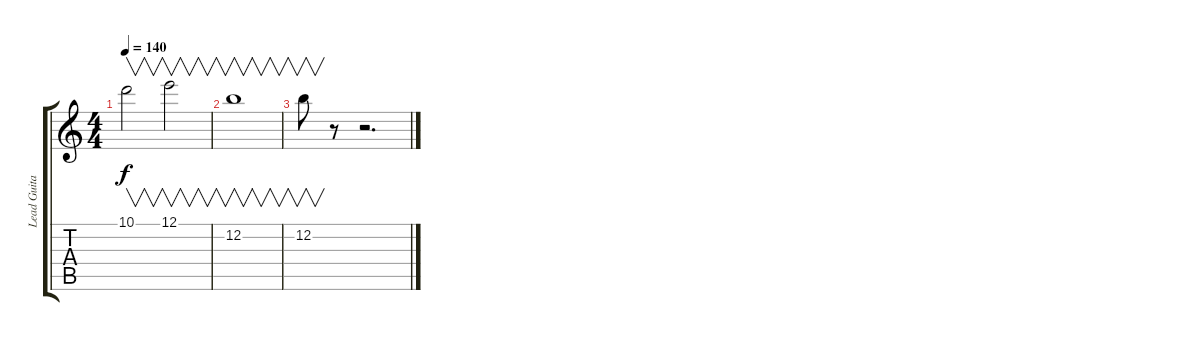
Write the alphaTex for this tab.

\track ("Lead Guitar" "Lead Guita") {instrument distortionguitar}
\staff {score tabs}
\tuning (E4 B3 G3 D3 A2 E2) {hide}
\ts (4 4)
\tempo 140
\clef g2
\ks c
10.1.2{v dy f} 12.1.2{v} |
12.2.1{v} |
12.2.8{v} r.8 r.2{d}
